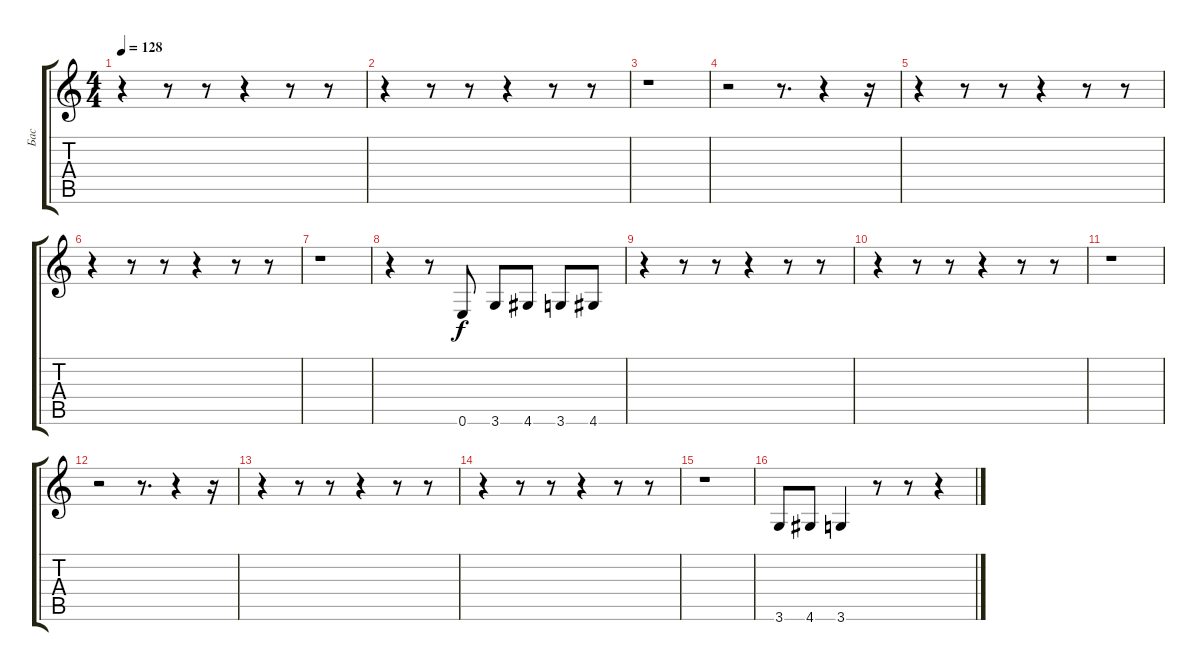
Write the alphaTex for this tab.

\track ("Бас" "Бас") {instrument electricbasspick}
\staff {score tabs}
\tuning (E4 B3 G3 D3 A2 E2) {hide}
\ts (4 4)
\tempo 128
\clef g2
\ks c
r.4{dy f} r.8 r.8 r.4 r.8 r.8 |
r.4 r.8 r.8 r.4 r.8 r.8 |
r.1 |
r.2 r.8{d} r.4 r.16 |
r.4 r.8 r.8 r.4 r.8 r.8 |
r.4 r.8 r.8 r.4 r.8 r.8 |
r.1 |
r.4 r.8 0.6.8 3.6.8 4.6.8 3.6.8 4.6.8 |
r.4 r.8 r.8 r.4 r.8 r.8 |
r.4 r.8 r.8 r.4 r.8 r.8 |
r.1 |
r.2 r.8{d} r.4 r.16 |
r.4 r.8 r.8 r.4 r.8 r.8 |
r.4 r.8 r.8 r.4 r.8 r.8 |
r.1 |
3.6.8 4.6.8 3.6.4 r.8 r.8 r.4
